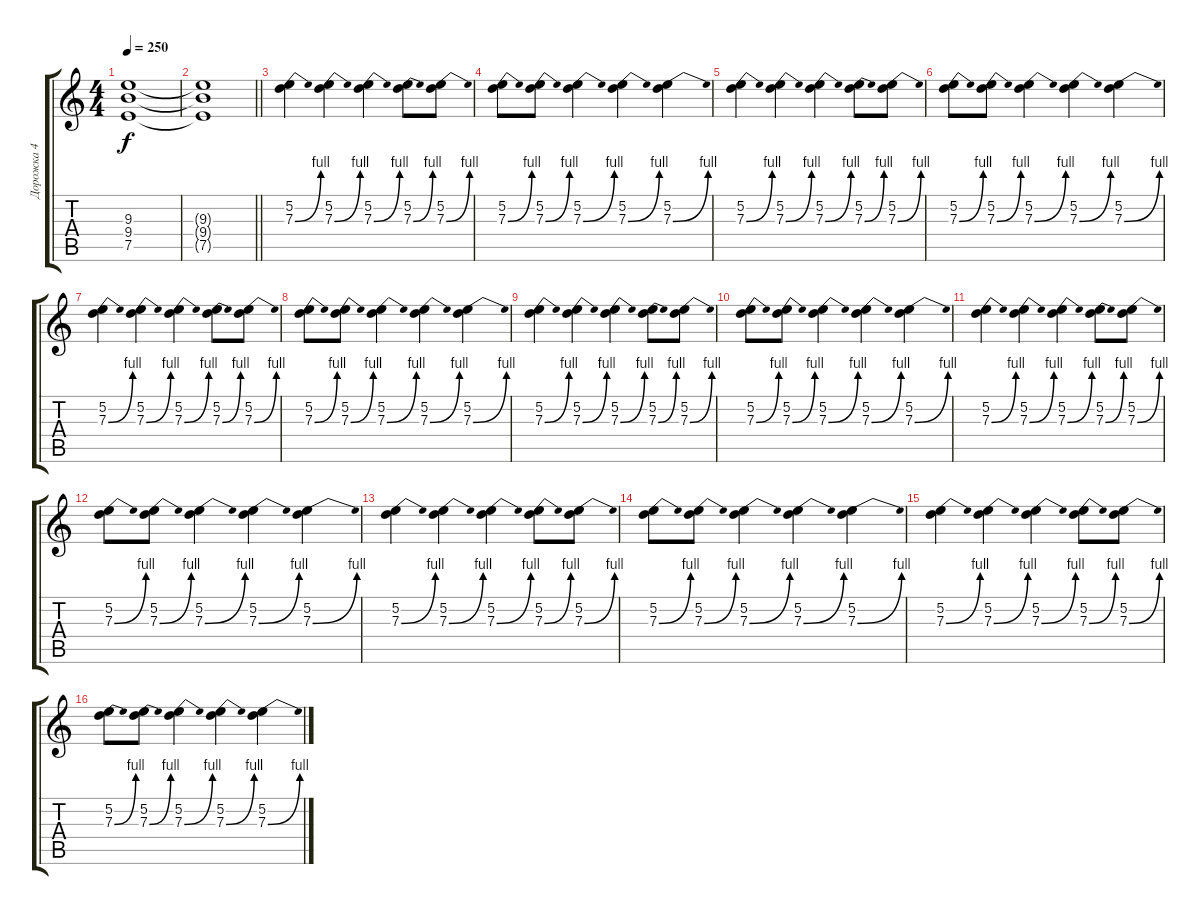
\track ("Дорожка 4" "Дорожка 4") {mute instrument electricguitarclean}
\staff {score tabs}
\tuning (E4 B3 G3 D3 A2 E2) {hide}
\ts (4 4)
\tempo 250
\clef g2
\ks c
(9.3 9.4 7.5).1{dy f} |
\barLineRight lightlight
(9.3{t} 9.4{t} 7.5{t}).1 |
(5.2 7.3{be (bend 0 0 60 4)}).4{instrument overdrivenguitar} (5.2 7.3{be (bend 0 0 60 4)}).4 (5.2 7.3{be (bend 0 0 60 4)}).4 (5.2 7.3{be (bend 0 0 60 4)}).8 (5.2 7.3{be (bend 0 0 60 4)}).8 |
(5.2 7.3{be (bend 0 0 60 4)}).8 (5.2 7.3{be (bend 0 0 60 4)}).8 (5.2 7.3{be (bend 0 0 60 4)}).4 (5.2 7.3{be (bend 0 0 60 4)}).4 (5.2 7.3{be (bend 0 0 60 4)}).4 |
(5.2 7.3{be (bend 0 0 60 4)}).4{instrument overdrivenguitar} (5.2 7.3{be (bend 0 0 60 4)}).4 (5.2 7.3{be (bend 0 0 60 4)}).4 (5.2 7.3{be (bend 0 0 60 4)}).8 (5.2 7.3{be (bend 0 0 60 4)}).8 |
(5.2 7.3{be (bend 0 0 60 4)}).8 (5.2 7.3{be (bend 0 0 60 4)}).8 (5.2 7.3{be (bend 0 0 60 4)}).4 (5.2 7.3{be (bend 0 0 60 4)}).4 (5.2 7.3{be (bend 0 0 60 4)}).4 |
(5.2 7.3{be (bend 0 0 60 4)}).4{instrument overdrivenguitar} (5.2 7.3{be (bend 0 0 60 4)}).4 (5.2 7.3{be (bend 0 0 60 4)}).4 (5.2 7.3{be (bend 0 0 60 4)}).8 (5.2 7.3{be (bend 0 0 60 4)}).8 |
(5.2 7.3{be (bend 0 0 60 4)}).8 (5.2 7.3{be (bend 0 0 60 4)}).8 (5.2 7.3{be (bend 0 0 60 4)}).4 (5.2 7.3{be (bend 0 0 60 4)}).4 (5.2 7.3{be (bend 0 0 60 4)}).4 |
(5.2 7.3{be (bend 0 0 60 4)}).4{instrument overdrivenguitar} (5.2 7.3{be (bend 0 0 60 4)}).4 (5.2 7.3{be (bend 0 0 60 4)}).4 (5.2 7.3{be (bend 0 0 60 4)}).8 (5.2 7.3{be (bend 0 0 60 4)}).8 |
(5.2 7.3{be (bend 0 0 60 4)}).8 (5.2 7.3{be (bend 0 0 60 4)}).8 (5.2 7.3{be (bend 0 0 60 4)}).4 (5.2 7.3{be (bend 0 0 60 4)}).4 (5.2 7.3{be (bend 0 0 60 4)}).4 |
(5.2 7.3{be (bend 0 0 60 4)}).4{instrument overdrivenguitar} (5.2 7.3{be (bend 0 0 60 4)}).4 (5.2 7.3{be (bend 0 0 60 4)}).4 (5.2 7.3{be (bend 0 0 60 4)}).8 (5.2 7.3{be (bend 0 0 60 4)}).8 |
(5.2 7.3{be (bend 0 0 60 4)}).8 (5.2 7.3{be (bend 0 0 60 4)}).8 (5.2 7.3{be (bend 0 0 60 4)}).4 (5.2 7.3{be (bend 0 0 60 4)}).4 (5.2 7.3{be (bend 0 0 60 4)}).4 |
(5.2 7.3{be (bend 0 0 60 4)}).4{instrument overdrivenguitar} (5.2 7.3{be (bend 0 0 60 4)}).4 (5.2 7.3{be (bend 0 0 60 4)}).4 (5.2 7.3{be (bend 0 0 60 4)}).8 (5.2 7.3{be (bend 0 0 60 4)}).8 |
(5.2 7.3{be (bend 0 0 60 4)}).8 (5.2 7.3{be (bend 0 0 60 4)}).8 (5.2 7.3{be (bend 0 0 60 4)}).4 (5.2 7.3{be (bend 0 0 60 4)}).4 (5.2 7.3{be (bend 0 0 60 4)}).4 |
(5.2 7.3{be (bend 0 0 60 4)}).4{instrument overdrivenguitar} (5.2 7.3{be (bend 0 0 60 4)}).4 (5.2 7.3{be (bend 0 0 60 4)}).4 (5.2 7.3{be (bend 0 0 60 4)}).8 (5.2 7.3{be (bend 0 0 60 4)}).8 |
(5.2 7.3{be (bend 0 0 60 4)}).8 (5.2 7.3{be (bend 0 0 60 4)}).8 (5.2 7.3{be (bend 0 0 60 4)}).4 (5.2 7.3{be (bend 0 0 60 4)}).4 (5.2 7.3{be (bend 0 0 60 4)}).4
